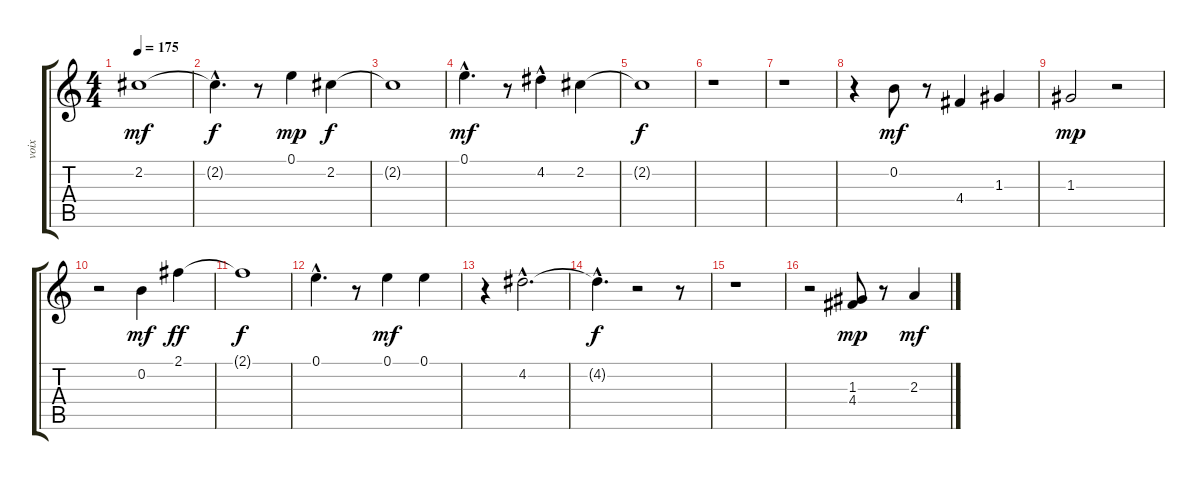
\track ("voix" "voix") {instrument acousticguitarsteel}
\staff {score tabs}
\tuning (E4 B3 G3 D3 A2 E2) {hide}
\ts (4 4)
\tempo 175
\clef g2
\ks c
2.2.1{dy mf} |
2.2{hac t}.4{d dy f} r.8 0.1.4{dy mp} 2.2.4{dy f} |
2.2{t}.1 |
0.1{hac}.4{d dy mf} r.8 4.2{hac}.4 2.2.4 |
2.2{t}.1{dy f} |
r.1 |
r.1 |
r.4 0.2.8{dy mf} r.8 4.4.4 1.3.4 |
1.3.2{dy mp} r.2 |
r.2 0.2.4{dy mf} 2.1.4{dy ff} |
2.1{t}.1{dy f} |
0.1{hac}.4{d} r.8 0.1.4{dy mf} 0.1.4 |
r.4 4.2{hac}.2{d} |
4.2{hac t}.4{d dy f} r.2 r.8 |
r.1 |
r.2 (1.3 4.4).8{dy mp} r.8 2.3.4{dy mf}
